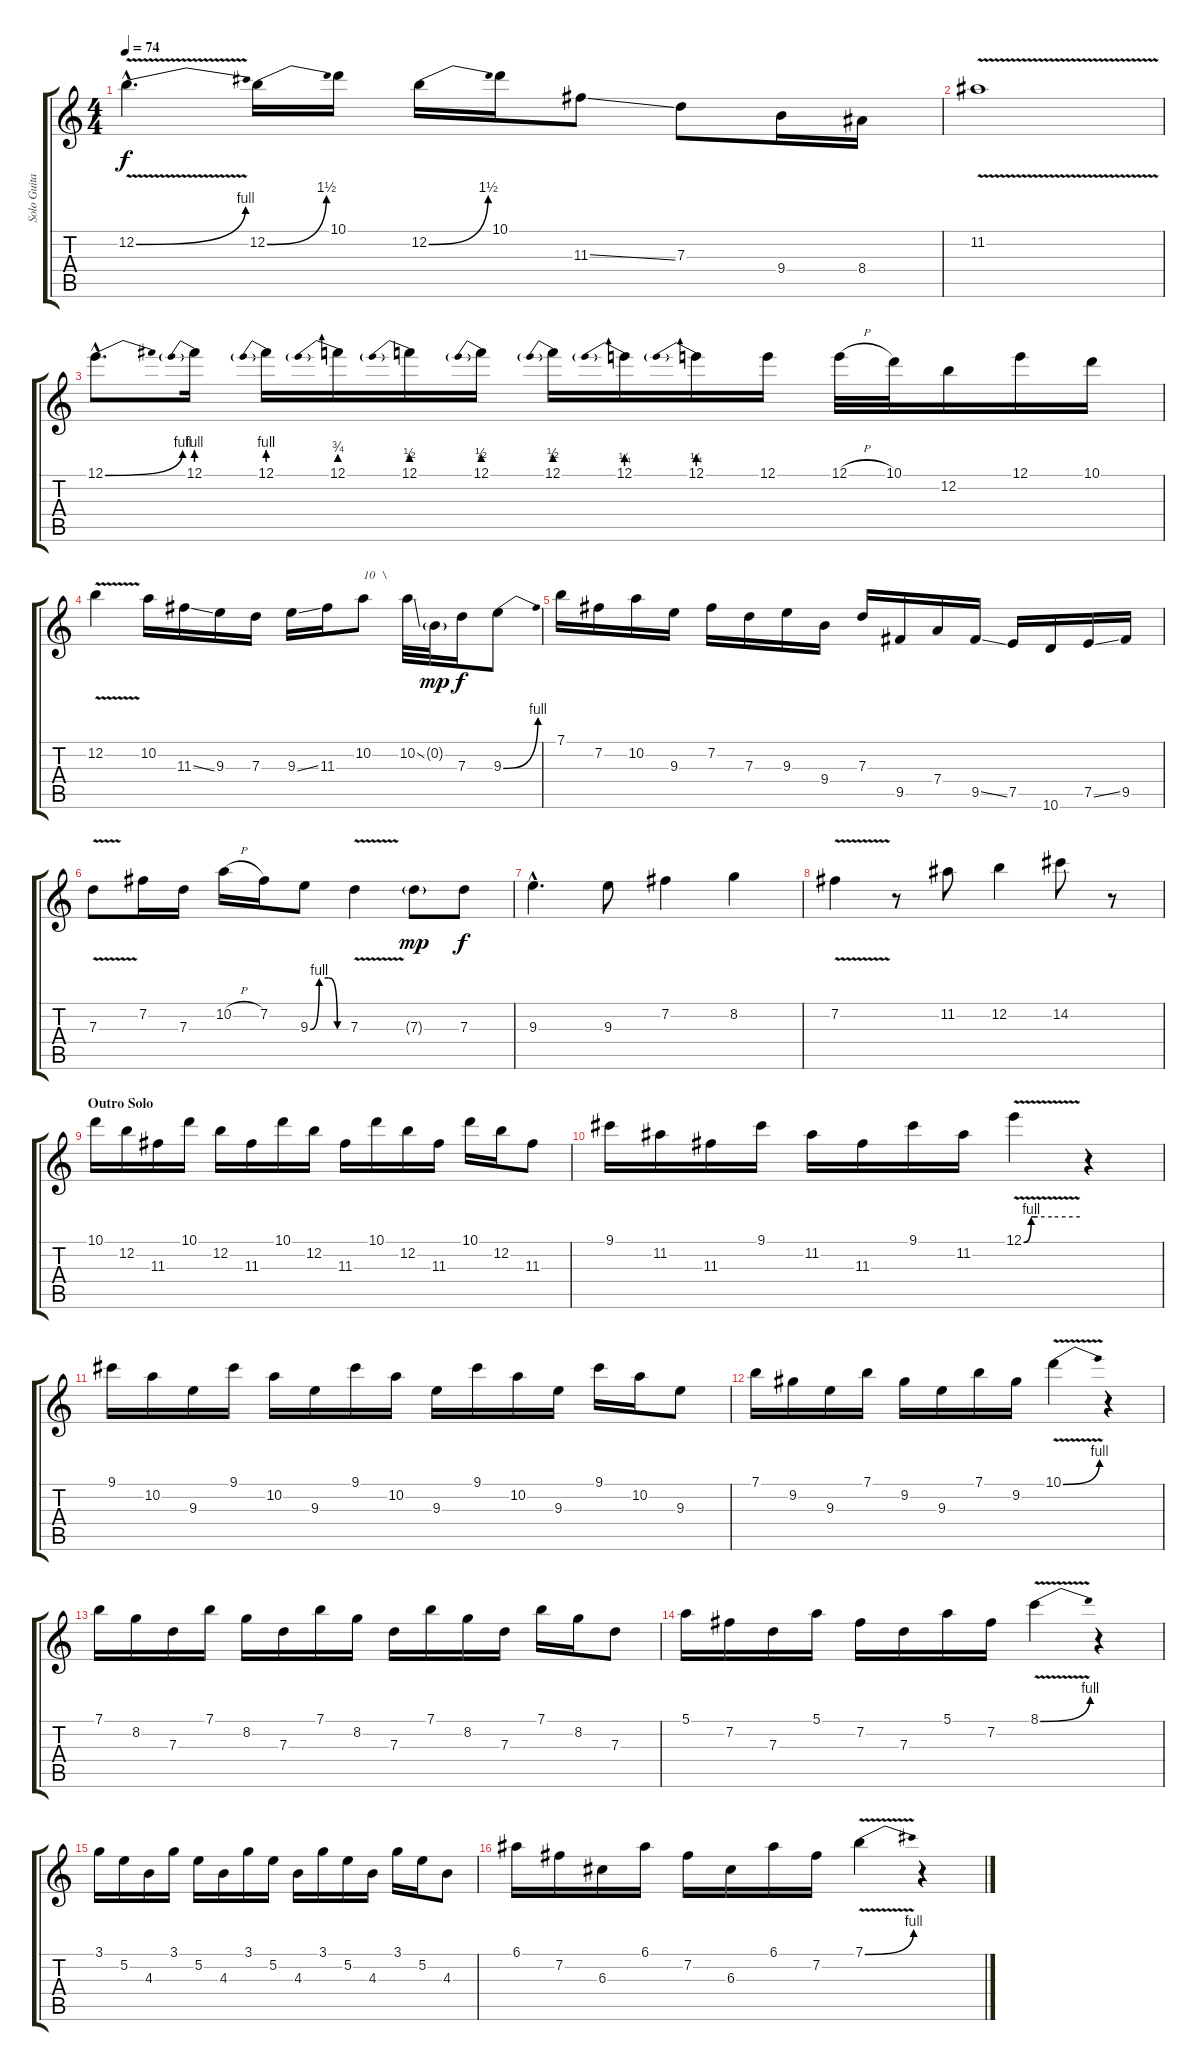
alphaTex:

\track ("Solo Guitar #2" "Solo Guita") {instrument distortionguitar}
\staff {score tabs}
\tuning (E4 B3 G3 D3 A2 E2) {hide}
\ts (4 4)
\tempo 74
\clef g2
\ks c
12.2{be (bend 0 0 60 4) v hac}.4{d dy f} 12.2{be (bend 0 0 60 6)}.16 10.1.16 12.2{be (bend 0 0 60 6)}.16 10.1.16 11.3{ss}.8 7.3.8 9.4.16 8.4.16 |
11.2{v}.1 |
12.1{be (bend 0 0 60 4) hac}.8{d} 12.1{be (prebend 0 4 60 4)}.16 12.1{be (prebend 0 4 60 4)}.16 12.1{be (prebend 0 3 60 3)}.16 12.1{be (prebend 0 2 60 2)}.16 12.1{be (prebend 0 2 60 2)}.16 12.1{be (prebend 0 2 60 2)}.16 12.1{be (prebend 0 1 60 1)}.16 12.1{be (prebend 0 1 60 1)}.16 12.1.16 12.1{h}.32 10.1.32 12.2.16 12.1.16 10.1.16 |
12.2{v}.4 10.2.16 11.3{ss}.16 9.3.16 7.3.16 9.3{ss}.16 11.3.16 10.2.8{txt "10  \\"} 10.2{ss}.32 0.2{g}.32{dy mp} 7.3.16{dy f} 9.3{be (bend 0 0 60 4)}.8 |
7.1.16 7.2.16 10.2.16 9.3.16 7.2.16 7.3.16 9.3.16 9.4.16 7.3.16 9.5.16 7.4.16 9.5{ss}.16 7.5.16 10.6.16 7.5{ss}.16 9.5.16 |
7.3{v}.8 7.2.16 7.3.16 10.2{h}.16 7.2.16 9.3{be (custom 0 0 15 4 30 4 45 0 60 0)}.8 7.3{v}.4 7.3{g}.8{dy mp} 7.3.8{dy f} |
9.3{hac}.4{d} 9.3.8 7.2.4 8.2.4 |
7.2{v}.4 r.8 11.2.8 12.2.4 14.2.8 r.8 |
\section ("" "Outro Solo")
10.1.16 12.2.16 11.3.16 10.1.16 12.2.16 11.3.16 10.1.16 12.2.16 11.3.16 10.1.16 12.2.16 11.3.16 10.1.16 12.2.16 11.3.8 |
9.1.16 11.2.16 11.3.16 9.1.16 11.2.16 11.3.16 9.1.16 11.2.16 12.1{be (custom 0 0 8 4 15 4 30 4 60 4) v}.4 r.4 |
9.1.16 10.2.16 9.3.16 9.1.16 10.2.16 9.3.16 9.1.16 10.2.16 9.3.16 9.1.16 10.2.16 9.3.16 9.1.16 10.2.16 9.3.8 |
7.1.16 9.2.16 9.3.16 7.1.16 9.2.16 9.3.16 7.1.16 9.2.16 10.1{be (bend 0 0 60 4) v}.4 r.4 |
7.1.16 8.2.16 7.3.16 7.1.16 8.2.16 7.3.16 7.1.16 8.2.16 7.3.16 7.1.16 8.2.16 7.3.16 7.1.16 8.2.16 7.3.8 |
5.1.16 7.2.16 7.3.16 5.1.16 7.2.16 7.3.16 5.1.16 7.2.16 8.1{be (bend 0 0 60 4) v}.4 r.4 |
3.1.16 5.2.16 4.3.16 3.1.16 5.2.16 4.3.16 3.1.16 5.2.16 4.3.16 3.1.16 5.2.16 4.3.16 3.1.16 5.2.16 4.3.8 |
6.1.16 7.2.16 6.3.16 6.1.16 7.2.16 6.3.16 6.1.16 7.2.16 7.1{be (bend 0 0 60 4) v}.4 r.4
